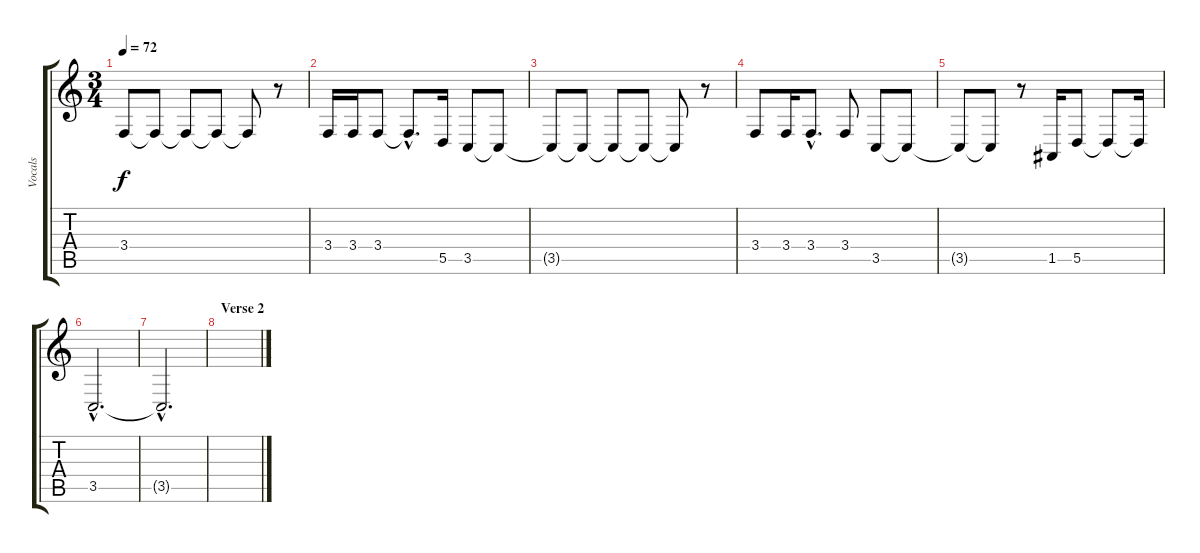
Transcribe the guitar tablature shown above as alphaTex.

\track ("Vocals" "Vocals") {instrument oboe}
\staff {score tabs}
\tuning (E4 B3 G3 D3 A2 E2) {hide}
\ts (3 4)
\tempo 72
\clef g2
\ks c
3.4{t}.8{dy f} 3.4{t}.8 3.4{t}.8 3.4{t}.8 3.4{t}.8 r.8 |
3.4.16 3.4.16 3.4.8 3.4{hac t}.8{d} 5.5.16 3.5.8 3.5{t}.8 |
3.5{t}.8 3.5{t}.8 3.5{t}.8 3.5{t}.8 3.5{t}.8 r.8 |
3.4.8 3.4.16 3.4{hac}.8{d} 3.4.8 3.5.8 3.5{t}.8 |
3.5{t}.8 3.5{t}.8 r.8 1.5.16 5.5.8 5.5{t}.8 5.5{t}.16 |
3.5{hac}.2{d volume 4} |
3.5{hac t}.2{d} |
\section ("" "Verse 2")
